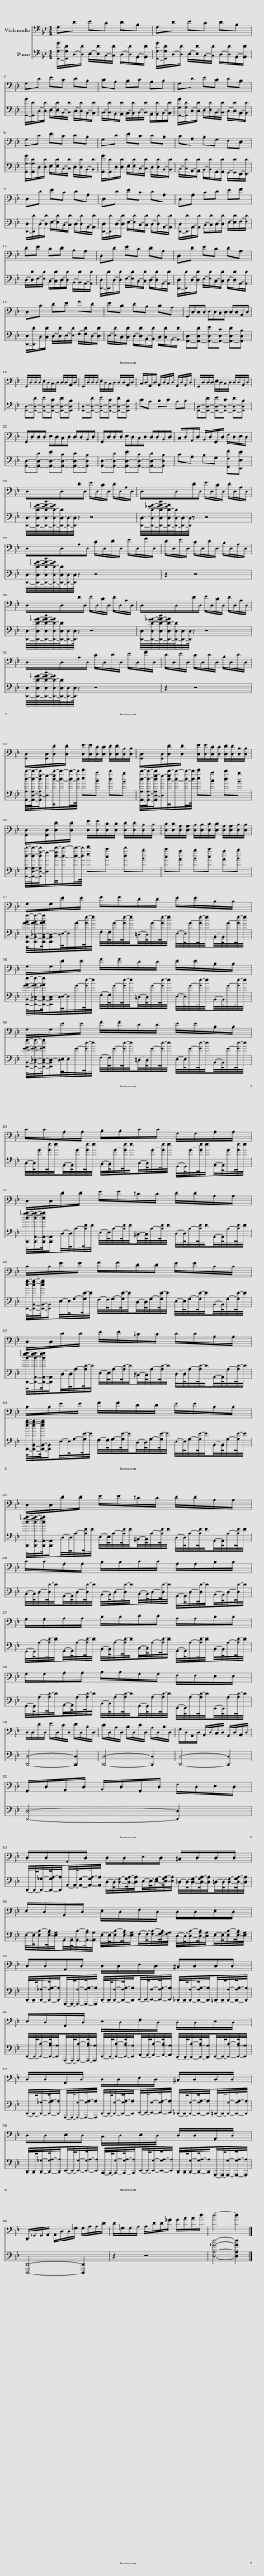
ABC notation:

X:1
%%score 1 2
L:1/8
Q:1/4=110
M:3/4
I:linebreak $
K:Bb
V:1 bass
V:2 bass
V:1
 G,D EC DB, | G,D EC DB, |$ G,D EC DB, | CA, B,C A,B, | G,D EC DB, |$ %5
 G,D EC DB, | G,D EC DB, | CA, B,G, F,E, |$ D,D EC DA, | D,D EC DA, | %10
 D,A, CD EF |$ DE CD B,A, | D,D EC DA, | D,D EC DA, |$ D,C DE FD | %15
 EC DB, CA, | G,,/D,/D,/D,/ E,/D,/C,/D,/ D,/D,/B,,/D,/ |$ G,,/D,/D,/D,/ E,/D,/C,/D,/ D,/D,/B,,/D,/ | G,,/D,/D,/D,/ E,/D,/C,/D,/ D,/D,/B,,/D,/ | C,/D,/A,,/D,/ B,,/D,/C,/D,/ A,,/D,/B,,/D,/ | %20
 G,,/D,/D,/D,/ E,/D,/C,/D,/ D,/D,/B,,/D,/ |$ G,,/D,/D,/D,/ E,/D,/C,/D,/ D,/D,/B,,/D,/ | G,,/D,/D,/D,/ E,/D,/C,/D,/ D,/D,/B,,/D,/ | C,/D,/A,,/D,/ B,,/D,/G,,/D,/ F,/D,/E,/D,/ |$ D,/D,/D/D,/ E/D,/C/D,/ D/D,/A,/D,/ | %25
 D,/D,/D/D,/ E/D,/C/D,/ D/D,/A,/D,/ |$ D,/D,/A,/D,/ C/D,/D/D,/ E/D,/F/D,/ | D/D,/E/D,/ C/D,/D/D,/ B,/D,/A,/D,/ |$ D,/D,/D/D,/ E/D,/C/D,/ D/D,/A,/D,/ | D,/D,/D/D,/ E/D,/C/D,/ D/D,/A,/D,/ |$ %30
 D,/D,/A,/D,/ C/D,/D/D,/ E/D,/F/D,/ | D/D,/E/D,/ C/D,/D/D,/ B,/D,/D/D,/ |$ [G,,D,]/[G,,D,]/[D,D]/[D,D]/ [D,E]/[D,E]/[D,C]/[D,C]/ [D,D]/[D,D]/[D,B,]/[D,B,]/ | [G,,D,]/[G,,D,]/[D,D]/[D,D]/ [D,E]/[D,E]/[D,C]/[D,C]/ [D,D]/[D,D]/[D,B,]/[D,B,]/ |$ [G,,D,]/[G,,D,]/[D,D]/[D,D]/ [D,E]/[D,E]/[D,C]/[D,C]/ [D,D]/[D,D]/[D,B,]/[D,B,]/ | %35
 [D,C]/[D,C]/[D,A,]/[D,A,]/ [D,B,]/[D,B,]/[D,C]/[D,C]/ [D,A,]/[D,A,]/[D,B,]/[D,B,]/ |$ G,/G,/E/E/ F/F/D/D/ E/E/B,/B,/ |$ G,/G,/E/E/ F/F/D/D/ E/E/B,/B,/ |$ G,/G,/E/E/ F/F/D/D/ E/E/B,/B,/ |$ C/C/A,/A,/ B,/B,/C/C/ G,/G,/A,/A,/ |$ %40
 D,/D,/D/D/ E/E/^C/C/ D/D/A,/A,/ |$ B,/B,/E/E/ F/F/D/D/ E/E/B,/B,/ |$ D,/D,/D/D/ E/E/^C/C/ D/D/A,/A,/ |$ B,/B,/E/E/ F/F/D/D/ E/E/B,/B,/ |$ D,/D,/D/D/ E/E/^C/C/ D/D/A,/A,/ |$ %45
 C/C/A,/A,/ B,/B,/C/C/ A,/A,/B,/B,/ |$ G,/G,/A,/A,/ B,/B,/C/C/ A,/A,/B,/B,/ |$ G,/G,/A,/A,/ B,/B,/G,/G,/ F,/F,/E,/E,/ |$ D,/D,/D/D,/ E/D,/C/D,/ D/D,/B,/D,/ | C/D,/A,/D,/ B,/D,/C/D,/ A,/D,/B,/D,/ | %50
 G,/D,/A,,/D,/ B,,/D,/C,/D,/ A,,/D,/B,,/D,/ |$ G,,/D,/A,,/D,/ B,,/D,/G,,/D,/ F,/D,/E,/D,/ |$ D,/D,/A,,/D,/ D,/D,/E,/D,/ ^C,/D,/D,/D,/ |$ E,/D,/A,,/D,/ E,/D,/F,/D,/ D,/D,/E,/D,/ |$ D,/D,/A,,/D,/ D,/D,/E,/D,/ ^C,/D,/D,/D,/ |$ %55
 E,/D,/A,,/D,/ E,/D,/F,/D,/ D,/D,/E,/D,/ |$ D,/D,/A,,/D,/ D,/D,/E,/D,/ ^C,/D,/D,/D,/ |$ D,/D,/E,/D,/ C,/D,/E,/D,/ D,/D,/A,,/D,/ |$ D,,/_G,,/G,,/A,,/ A,,/D,/D,/_G,/ G,/A,/A,/D/ | D/_G,/G,/A,/ A,/D/D/_G/ G/A/A/d/ | %60
 d4- d2 |] %61
V:2
 [G,,-G,-G]/[G,,G,D]/D,/-[D,D]/ E,/-[E,D]/C,/-[C,D]/ D,/-[D,D]/B,,/-[B,,D]/ | [G,,-G,-G]/[G,,G,D]/D,/-[D,D]/ E,/-[E,D]/C,/-[C,D]/ D,/-[D,D]/B,,/-[B,,D]/ |$ [G,,-G]/[G,,D]/D,/-[D,D]/ E,/-[E,D]/C,/-[C,D]/ D,/-[D,D]/B,,/-[B,,D]/ | C,/-[C,D]/A,,/-[A,,D]/ B,,/-[B,,D]/C,/-[C,D]/ A,,/-[A,,D]/B,,/-[B,,D]/ | [G,,-G,-G]/[G,,G,D]/D,/-[D,D]/ E,/-[E,D]/C,/-[C,D]/ D,/-[D,D]/B,,/-[B,,D]/ |$ %5
 [G,,-G,-G]/[G,,G,D]/D,/-[D,D]/ E,/-[E,D]/C,/-[C,D]/ D,/-[D,D]/B,,/-[B,,D]/ | [G,,-G]/[G,,D]/D,/-[D,D]/ E,/-[E,D]/C,/-[C,D]/ D,/-[D,D]/B,,/-[B,,D]/ | C,/-[C,D]/A,,/-[A,,D]/ B,,/-[B,,D]/G,,/-[G,,D]/ F,,/-[F,,D]/E,,/-[E,,D]/ |$ [D,,-D,]/[D,,D]/D,/-[D,D]/ E,/-[E,D]/C,/-[C,D]/ D,/-[D,D]/A,,/-[A,,D]/ | [D,,-D,]/[D,,D]/D,/-[D,D]/ E,/-[E,D]/C,/-[C,D]/ D,/-[D,D]/A,,/-[A,,D]/ | %10
 [D,,-D,]/[D,,D]/A,,/-[A,,D]/ C,/-[C,D]/D,/-[D,D]/ E,/-[E,D]/F,/-[F,D]/ |$ D,/-[D,D]/E,/-[E,D]/ C,/-[C,D]/D,/-[D,D]/ B,,/-[B,,D]/A,,/-[A,,D]/ | [D,,-D,]/[D,,D]/D,/-[D,D]/ E,/-[E,D]/C,/-[C,D]/ D,/-[D,D]/A,,/-[A,,D]/ | [D,,-D,]/[D,,D]/D,/-[D,D]/ E,/-[E,D]/C,/-[C,D]/ D,/-[D,D]/A,,/-[A,,D]/ |$ [D,,-D,]/[D,,D]/C,/-[C,D]/ D,/-[D,D]/E,/-[E,D]/ F,/-[F,D]/D,/-[D,D]/ | %15
 E,/-[E,D]/C,/-[C,D]/ D,/-[D,D]/B,,/-[B,,D]/ C,/-[C,D]/A,,/-[A,,D]/ | [G,,D,]-[G,,-D,-D] [G,,-D,-E][G,,-D,-C] [G,,-D,-D][G,,D,B,] |$ [G,,D,]-[G,,-D,-D] [G,,-D,-E][G,,-D,-C] [G,,-D,-D][G,,D,B,] | [G,,D,]-[G,,-D,-D] [G,,-D,-E][G,,-D,-C] [G,,-D,-D][G,,D,B,] | CA, B,C A,B, | %20
 [G,,D,]-[G,,-D,-D] [G,,-D,-E][G,,-D,-C] [G,,-D,-D][G,,D,B,] |$ [G,,D,]-[G,,-D,-D] [G,,-D,-E][G,,-D,-C] [G,,-D,-D][G,,D,B,] | [G,,D,]-[G,,-D,-D] [G,,-D,-E][G,,-D,-C] [G,,-D,-D][G,,D,B,] | CA, B,G, [F,,F,F][E,,E,E] |$ [D,,D,]/8-[D,,D,D_GA]/8-[D,,-D,-D-G-A-d]/8[D,,-D,-D-GA]/8[D,,-D,-D]/8[D,,D,]/4-[D,,D,]/8 z z4 | %25
 [D,,D,]/8-[D,,D,D_GA]/8-[D,,-D,-D-G-A-d]/8[D,,-D,-D-GA]/8[D,,-D,-D]/8[D,,D,]/4-[D,,D,]/8 z z4 |$ [D,,D,]/8-[D,,D,D_GA]/8-[D,,-D,-D-G-A-d]/8[D,,-D,-D-GA]/8[D,,-D,-D]/8[D,,D,]/4-[D,,D,]/8 z z4 | z2 z4 |$ [D,,D,]/8-[D,,D,D_GA]/8-[D,,-D,-D-G-A-d]/8[D,,-D,-D-GA]/8[D,,-D,-D]/8[D,,D,]/4-[D,,D,]/8 z z4 | [D,,D,]/8-[D,,D,D_GA]/8-[D,,-D,-D-G-A-d]/8[D,,-D,-D-GA]/8[D,,-D,-D]/8[D,,D,]/4-[D,,D,]/8 z z4 |$ %30
 [D,,D,]/8-[D,,D,D_GA]/8-[D,,-D,-D-G-A-d]/8[D,,-D,-D-GA]/8[D,,-D,-D]/8[D,,D,]/4-[D,,D,]/8 z z4 | z2 z4 |$ [G,,G,dd']/8-[G,,D,G,dd']/8-[G,,D,-G,dg-d']/4[D,g-]/[d-gd'-]/8[dd']/-[dd']/4-[dd']/8 [ee'][cc'] [dd'][Bb] | [G,,G,dd']/8-[G,,D,G,dd']/8-[G,,D,-G,dg-d']/4[D,g-]/[d-gd'-]/8[dd']/-[dd']/4-[dd']/8 [ee'][cc'] [dd'][Bb] |$ [G,,G,dd']/8-[G,,D,G,dd']/8-[G,,D,-G,dg-d']/4[D,g-]/[d-gd'-]/8[dd']/-[dd']/4-[dd']/8 [ee'][cc'] [dd'][Bb] | %35
 [cc'][Aa] [Bb][cc'] [Aa][Bb] |$ [E,,B,,GAg]/8-[E,,B,,_D,GAg]/4-[E,,-B,,-D,-GAg]/8[E,,B,,D,-]/[D,E,-]/8E,/4G/4-[Ge-]/8e/4 F,/4-F,/8G/4-[Ge-]/8e/4=D,/4-D,/8G/4-[Ge-]/8e/4 E,/4-E,/8G/4-[Ge-]/8e/4B,,/4-B,,/8G/4-[Ge-]/8e/4 |$ [E,,B,,GAg]/8-[E,,B,,_D,GAg]/4-[E,,-B,,-D,-GAg]/8[E,,B,,D,-]/[D,E,-]/8E,/4G/4-[Ge-]/8e/4 F,/4-F,/8G/4-[Ge-]/8e/4=D,/4-D,/8G/4-[Ge-]/8e/4 E,/4-E,/8G/4-[Ge-]/8e/4B,,/4-B,,/8G/4-[Ge-]/8e/4 |$ [E,,B,,GAg]/8-[E,,B,,_D,GAg]/4-[E,,-B,,-D,-GAg]/8[E,,B,,D,-]/[D,E,-]/8E,/4G/4-[Ge-]/8e/4 F,/4-F,/8G/4-[Ge-]/8e/4=D,/4-D,/8G/4-[Ge-]/8e/4 E,/4-E,/8G/4-[Ge-]/8e/4B,,/4-B,,/8G/4-[Ge-]/8e/4 |$ C,/4-C,/8G/4-[Ge-]/8e/4A,,/4-A,,/8G/4-[Ge-]/8e/4 B,,/4-B,,/8G/4-[Ge-]/8e/4C,/4-C,/8G/4-[Ge-]/8e/4 G,,/4-G,,/8G/4-[Ge-]/8e/4A,,/4-A,,/8G/4-[Ge-]/8e/4 |$ %40
 [D,,d_ga]/8-[D,,A,,dga]/4-[D,,-A,,-dga]/8[D,,A,,]/D,/4-D,/8A,/4-[A,D-]/8D/4 E,/4-E,/8A,/4-[A,D-]/8D/4^C,/4-C,/8A,/4-[A,D-]/8D/4 D,/4-D,/8A,/4-[A,D-]/8D/4A,,/4-A,,/8A,/4-[A,D-]/8D/4 |$ [E,,egb]/8-[E,,B,,egb]/4-[E,,-B,,-egb]/8[E,,B,,]/E,/4-E,/8G,/4-[G,E-]/8E/4 F,/4-F,/8G,/4-[G,E-]/8E/4D,/4-D,/8G,/4-[G,E-]/8E/4 E,/4-E,/8G,/4-[G,E-]/8E/4B,,/4-B,,/8G,/4-[G,E-]/8E/4 |$ [D,,d_ga]/8-[D,,A,,dga]/4-[D,,-A,,-dga]/8[D,,A,,]/D,/4-D,/8A,/4-[A,D-]/8D/4 E,/4-E,/8A,/4-[A,D-]/8D/4^C,/4-C,/8A,/4-[A,D-]/8D/4 D,/4-D,/8A,/4-[A,D-]/8D/4A,,/4-A,,/8A,/4-[A,D-]/8D/4 |$ [E,,egb]/8-[E,,B,,egb]/4-[E,,-B,,-egb]/8[E,,B,,]/E,/4-E,/8G,/4-[G,E-]/8E/4 F,/4-F,/8G,/4-[G,E-]/8E/4D,/4-D,/8G,/4-[G,E-]/8E/4 E,/4-E,/8G,/4-[G,E-]/8E/4B,,/4-B,,/8G,/4-[G,E-]/8E/4 |$ [D,,d_ga]/8-[D,,A,,dga]/4-[D,,-A,,-dga]/8[D,,A,,]/D,/4-D,/8A,/4-[A,D-]/8D/4 E,/4-E,/8A,/4-[A,D-]/8D/4^C,/4-C,/8A,/4-[A,D-]/8D/4 D,/4-D,/8A,/4-[A,D-]/8D/4A,,/4-A,,/8A,/4-[A,D-]/8D/4 |$ %45
 C,/4-C,/8D,/4-[D,D-]/8D/4A,,/4-A,,/8D,/4-[D,D-]/8D/4 B,,/4-B,,/8D,/4-[D,D-]/8D/4C,/4-C,/8D,/4-[D,D-]/8D/4 A,,/4-A,,/8D,/4-[D,D-]/8D/4B,,/4-B,,/8D,/4-[D,D-]/8D/4 |$ G,,/4-G,,/8A,/4-[A,D-]/8D/4A,,/4-A,,/8A,/4-[A,D-]/8D/4 B,,/4-B,,/8A,/4-[A,D-]/8D/4C,/4-C,/8A,/4-[A,D-]/8D/4 A,,/4-A,,/8A,/4-[A,D-]/8D/4B,,/4-B,,/8A,/4-[A,D-]/8D/4 |$ G,,/4-G,,/8A,/4-[A,D-]/8D/4A,,/4-A,,/8A,/4-[A,D-]/8D/4 B,,/4-B,,/8A,/4-[A,D-]/8D/4G,,/4-G,,/8A,/4-[A,D-]/8D/4 F,,/4-F,,/8A,/4-[A,D-]/8D/4E,,/4-E,,/8A,/4-[A,D-]/8D/4 |$ [D,,D,]4- [D,,D,]2 | [D,,D,]4- [D,,D,]2 | %50
 [D,,D,]4- [D,,D,]2 |$ [D,,D,]4- [D,,D,]2 |$ D,,/4-D,,/8-[D,,_G,]/4-[D,,-G,A,-]/8[D,,A,]/4A,,/4-A,,/8-[A,,G,]/4-[A,,-G,A,-]/8[A,,A,]/4 D,/4-D,/8-[D,G,]/4-[D,-G,A,-]/8[D,A,]/4E,/4-E,/8-[E,G,]/4-[E,-G,A,-]/8[E,A,]/4 _D,/4-D,/8-[D,G,]/4-[D,-G,A,-]/8[D,A,]/4=D,/4-D,/8-[D,G,]/4-[D,-G,A,-]/8[D,A,]/4 |$ E,/4-E,/8-[E,B,]/4-[E,-G,-B,]/8[E,G,]/4A,,/4-A,,/8-[A,,B,]/4-[A,,-G,-B,]/8[A,,G,]/4 E,/4-E,/8-[E,B,]/4-[E,-G,-B,]/8[E,G,]/4F,/4-F,/8-[F,B,]/4-[F,-G,-B,]/8[F,G,]/4 D,/4-D,/8-[D,B,]/4-[D,-G,-B,]/8[D,G,]/4E,/4-E,/8-[E,B,]/4-[E,-G,-B,]/8[E,G,]/4 |$ D,,/4-D,,/8-[D,,_G,]/4-[D,,-G,A,-]/8[D,,A,]/4A,,,/4-A,,,/8-[A,,,G,]/4-[A,,,-G,A,-]/8[A,,,A,]/4 D,,/4-D,,/8-[D,,G,]/4-[D,,-G,A,-]/8[D,,A,]/4E,,/4-E,,/8-[E,,G,]/4-[E,,-G,A,-]/8[E,,A,]/4 _D,,/4-D,,/8-[D,,G,]/4-[D,,-G,A,-]/8[D,,A,]/4=D,,/4-D,,/8-[D,,G,]/4-[D,,-G,A,-]/8[D,,A,]/4 |$ %55
 E,,/4-E,,/8-[E,,B,]/4-[E,,-G,-B,]/8[E,,G,]/4A,,,/4-A,,,/8-[A,,,B,]/4-[A,,,-G,-B,]/8[A,,,G,]/4 E,,/4-E,,/8-[E,,B,]/4-[E,,-G,-B,]/8[E,,G,]/4F,,/4-F,,/8-[F,,B,]/4-[F,,-G,-B,]/8[F,,G,]/4 D,,/4-D,,/8-[D,,B,]/4-[D,,-G,-B,]/8[D,,G,]/4E,,/4-E,,/8-[E,,B,]/4-[E,,-G,-B,]/8[E,,G,]/4 |$ D,,/4-D,,/8-[D,,_G,]/4-[D,,-G,A,-]/8[D,,A,]/4A,,,/4-A,,,/8-[A,,,G,]/4-[A,,,-G,A,-]/8[A,,,A,]/4 D,,/4-D,,/8-[D,,G,]/4-[D,,-G,A,-]/8[D,,A,]/4E,,/4-E,,/8-[E,,G,]/4-[E,,-G,A,-]/8[E,,A,]/4 _D,,/4-D,,/8-[D,,G,]/4-[D,,-G,A,-]/8[D,,A,]/4=D,,/4-D,,/8-[D,,G,]/4-[D,,-G,A,-]/8[D,,A,]/4 |$ D,,/4-D,,/8-[D,,_G,]/4-[D,,-G,A,-]/8[D,,A,]/4E,,/4-E,,/8-[E,,G,]/4-[E,,-G,A,-]/8[E,,A,]/4 C,,/4-C,,/8-[C,,G,]/4-[C,,-G,A,-]/8[C,,A,]/4E,,/4-E,,/8-[E,,G,]/4-[E,,-G,A,-]/8[E,,A,]/4 D,,/4-D,,/8-[D,,G,]/4-[D,,-G,A,-]/8[D,,A,]/4A,,,/4-A,,,/8-[A,,,G,]/4-[A,,,-G,A,-]/8[A,,,A,]/4 |$ [D,,,D,,]4- [D,,,D,,]2 | z2 z4 | %60
 [D,A,_Gd]4- [D,A,Gd]2 |] %61
